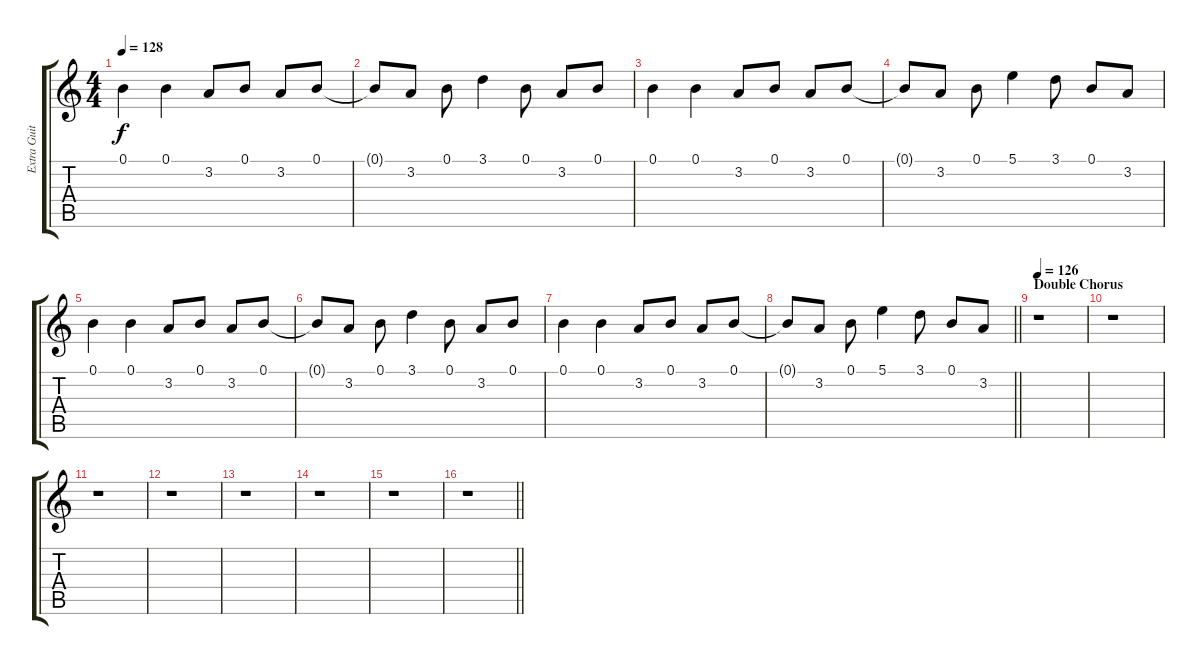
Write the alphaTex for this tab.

\track ("Extra Guitar" "Extra Guit") {instrument electricguitarjazz}
\staff {score tabs}
\tuning (B3 Gb3 D3 A2 E2 B1) {hide}
\ts (4 4)
\tempo 128
\clef g2
\ks c
0.1.4{dy f} 0.1.4 3.2.8 0.1.8 3.2.8 0.1.8 |
0.1{t}.8 3.2.8 0.1.8 3.1.4 0.1.8 3.2.8 0.1.8 |
0.1.4 0.1.4 3.2.8 0.1.8 3.2.8 0.1.8 |
0.1{t}.8 3.2.8 0.1.8 5.1.4 3.1.8 0.1.8 3.2.8 |
0.1.4 0.1.4 3.2.8 0.1.8 3.2.8 0.1.8 |
0.1{t}.8 3.2.8 0.1.8 3.1.4 0.1.8 3.2.8 0.1.8 |
0.1.4 0.1.4 3.2.8 0.1.8 3.2.8 0.1.8 |
\barLineRight lightlight
0.1{t}.8 3.2.8 0.1.8 5.1.4 3.1.8 0.1.8 3.2.8 |
\section ("" "Double Chorus")
\tempo 126
r.1 |
r.1 |
r.1 |
r.1 |
r.1 |
r.1 |
r.1 |
\barLineRight lightlight
r.1
